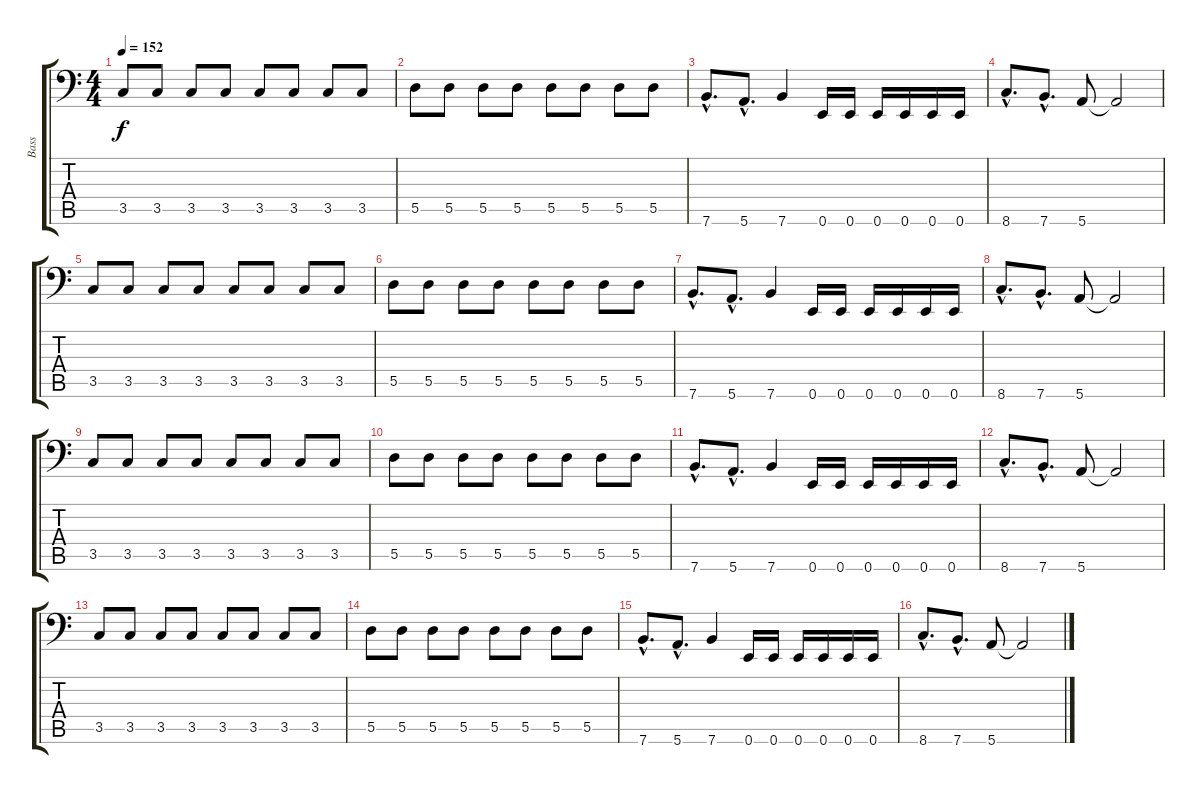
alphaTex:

\track ("Bass" "Bass") {instrument electricbasspick}
\staff {score tabs}
\tuning (E3 B2 G2 D2 A1 E1) {hide}
\ts (4 4)
\tempo 152
\clef f4
\ks c
3.5.8{dy f} 3.5.8 3.5.8 3.5.8 3.5.8 3.5.8 3.5.8 3.5.8 |
5.5.8 5.5.8 5.5.8 5.5.8 5.5.8 5.5.8 5.5.8 5.5.8 |
7.6{hac}.8{d} 5.6{hac}.8{d} 7.6.4 0.6.16 0.6.16 0.6.16 0.6.16 0.6.16 0.6.16 |
8.6{hac}.8{d} 7.6{hac}.8{d} 5.6.8 5.6{t}.2 |
3.5.8 3.5.8 3.5.8 3.5.8 3.5.8 3.5.8 3.5.8 3.5.8 |
5.5.8 5.5.8 5.5.8 5.5.8 5.5.8 5.5.8 5.5.8 5.5.8 |
7.6{hac}.8{d} 5.6{hac}.8{d} 7.6.4 0.6.16 0.6.16 0.6.16 0.6.16 0.6.16 0.6.16 |
8.6{hac}.8{d} 7.6{hac}.8{d} 5.6.8 5.6{t}.2 |
3.5.8 3.5.8 3.5.8 3.5.8 3.5.8 3.5.8 3.5.8 3.5.8 |
5.5.8 5.5.8 5.5.8 5.5.8 5.5.8 5.5.8 5.5.8 5.5.8 |
7.6{hac}.8{d} 5.6{hac}.8{d} 7.6.4 0.6.16 0.6.16 0.6.16 0.6.16 0.6.16 0.6.16 |
8.6{hac}.8{d} 7.6{hac}.8{d} 5.6.8 5.6{t}.2 |
3.5.8 3.5.8 3.5.8 3.5.8 3.5.8 3.5.8 3.5.8 3.5.8 |
5.5.8 5.5.8 5.5.8 5.5.8 5.5.8 5.5.8 5.5.8 5.5.8 |
7.6{hac}.8{d} 5.6{hac}.8{d} 7.6.4 0.6.16 0.6.16 0.6.16 0.6.16 0.6.16 0.6.16 |
8.6{hac}.8{d} 7.6{hac}.8{d} 5.6.8 5.6{t}.2
